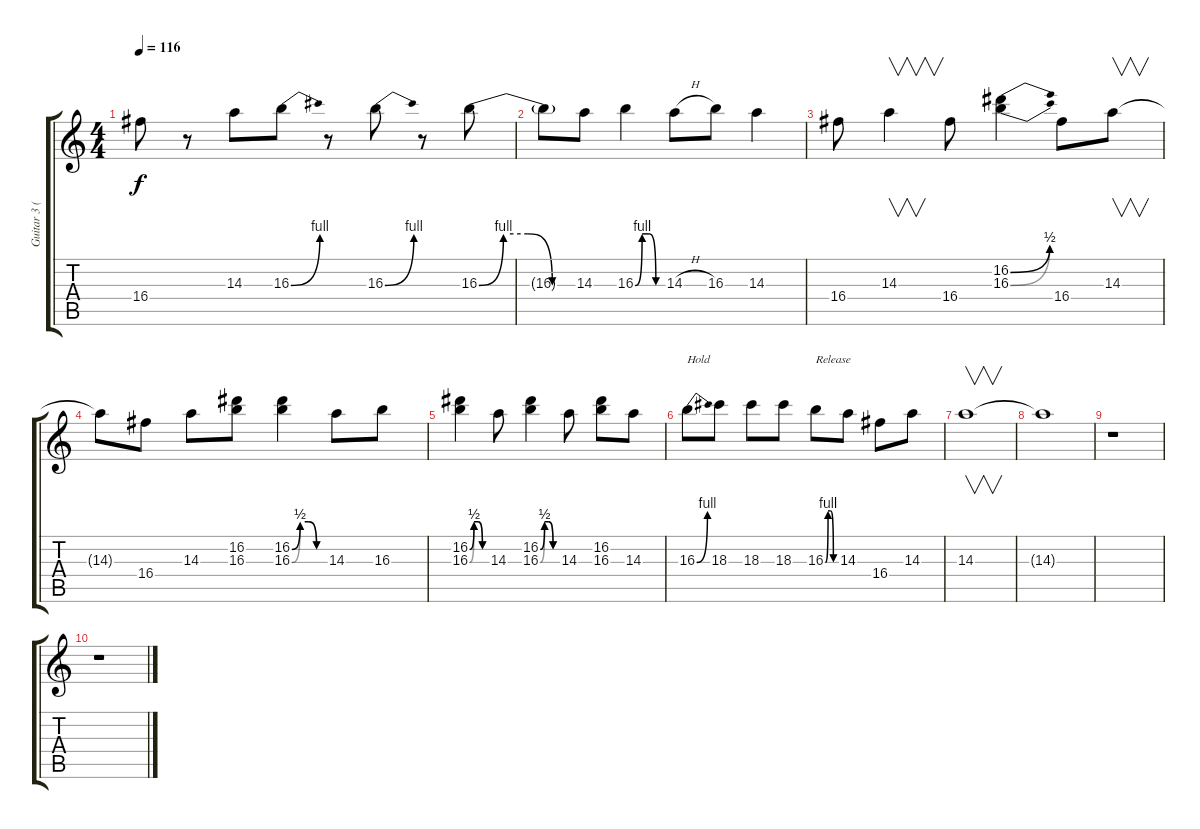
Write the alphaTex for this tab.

\track ("Guitar 3 (Distorted)" "Guitar 3 (") {instrument distortionguitar}
\staff {score tabs}
\tuning (E4 B3 G3 D3 A2 E2) {hide}
\ts (4 4)
\tempo 116
\clef g2
\ks c
16.4.8{dy f} r.8 14.3.8 16.3{be (bend 0 0 60 4)}.8 r.8 16.3{be (bend 0 0 60 4)}.8 r.8 16.3{be (custom 0 0 15 4 30 4 45 0 60 0)}.8 |
16.3{t}.8 14.3.8 16.3{be (custom 0 0 15 4 30 4 45 0 60 0)}.4 14.3{h}.8 16.3.8 14.3.4 |
16.4.8 14.3.4{v} 16.4.8 (16.2{be (bend 0 0 60 2)} 16.3{be (bend 0 0 60 2)}).4 16.4.8 14.3.8{v} |
14.3{t}.8 16.4.8 14.3.8 (16.2 16.3).8 (16.2{be (custom 0 0 15 2 30 2 45 0 60 0)} 16.3{be (custom 0 0 15 2 30 2 45 0 60 0)}).4 14.3.8 16.3.8 |
(16.2{be (custom 0 0 15 2 30 2 45 0 60 0)} 16.3{be (custom 0 0 15 2 30 2 45 0 60 0)}).4 14.3.8 (16.2{be (custom 0 0 15 2 30 2 45 0 60 0)} 16.3{be (custom 0 0 15 2 30 2 45 0 60 0)}).4 14.3.8 (16.2 16.3).8 14.3.8 |
16.3{be (bend 0 0 60 4)}.8{txt "Hold"} 18.3.8 18.3.8 18.3.8 16.3{be (custom 0 0 15 4 30 4 45 0 60 0)}.8{txt "Release"} 14.3.8 16.4.8 14.3.8 |
14.3.1{v} |
14.3{t}.1 |
r.1 |
r.1
